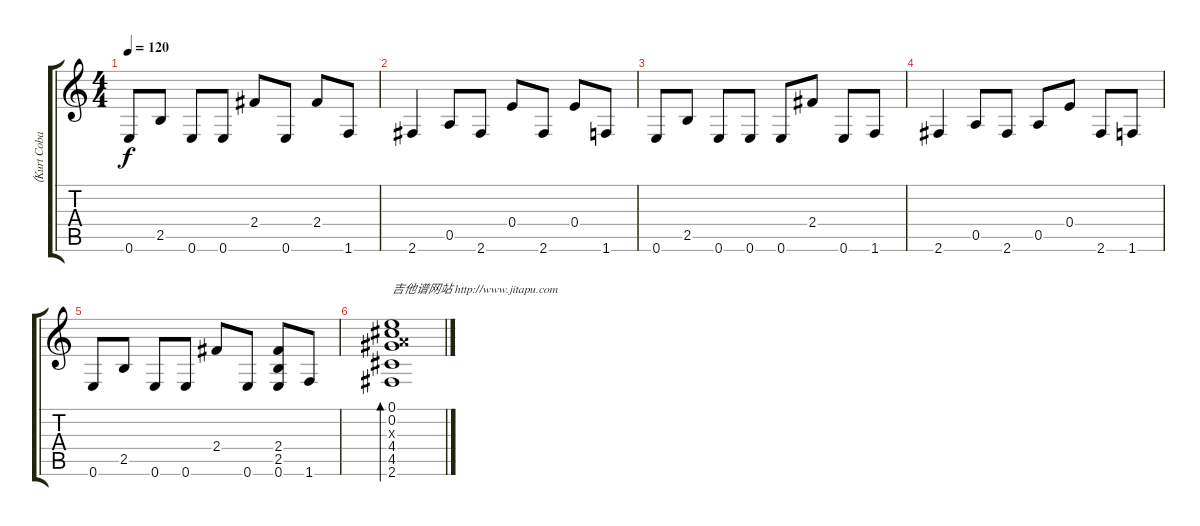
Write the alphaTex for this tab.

\track ("（Kurt Cobain）吉他" "（Kurt Coba") {instrument distortionguitar}
\staff {score tabs}
\tuning (E4 Db4 A3 E3 A2 E2) {hide}
\ts (4 4)
\tempo 120
\clef g2
\ks c
0.6.8{dy f} 2.5.8 0.6.8 0.6.8 2.4.8 0.6.8 2.4.8 1.6.8 |
2.6.4 0.5.8 2.6.8 0.4.8 2.6.8 0.4.8 1.6.8 |
0.6.8 2.5.8 0.6.8 0.6.8 0.6.8 2.4.8 0.6.8 1.6.8 |
2.6.4 0.5.8 2.6.8 0.5.8 0.4.8 2.6.8 1.6.8 |
0.6.8 2.5.8 0.6.8 0.6.8 2.4.8 0.6.8 (2.4 2.5 0.6).8 1.6.8 |
(0.1 0.2 0.3{x} 4.4 4.5 2.6).1{bd 240 txt "吉他谱网站 http://www.jitapu.com"}
